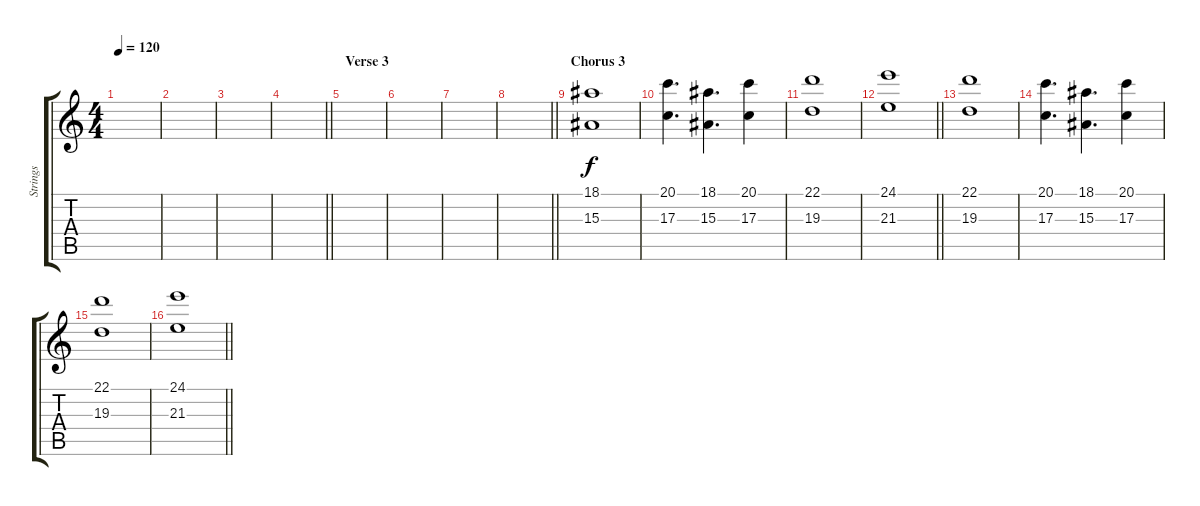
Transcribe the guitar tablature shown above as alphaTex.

\track ("Strings" "Strings") {instrument stringensemble1}
\staff {score tabs}
\tuning (E4 B3 G3 D3 A2 E2) {hide}
\ts (4 4)
\tempo 120
\clef g2
\ks c
|
|
|
\barLineRight lightlight
|
\section ("" "Verse 3")
|
|
|
\barLineRight lightlight
|
\section ("" "Chorus 3")
(18.1 15.3).1 |
(20.1 17.3).4{d} (18.1 15.3).4{d} (20.1 17.3).4 |
(22.1 19.3).1 |
\barLineRight lightlight
(24.1 21.3).1 |
(22.1 19.3).1 |
(20.1 17.3).4{d} (18.1 15.3).4{d} (20.1 17.3).4 |
(22.1 19.3).1 |
\barLineRight lightlight
(24.1 21.3).1
